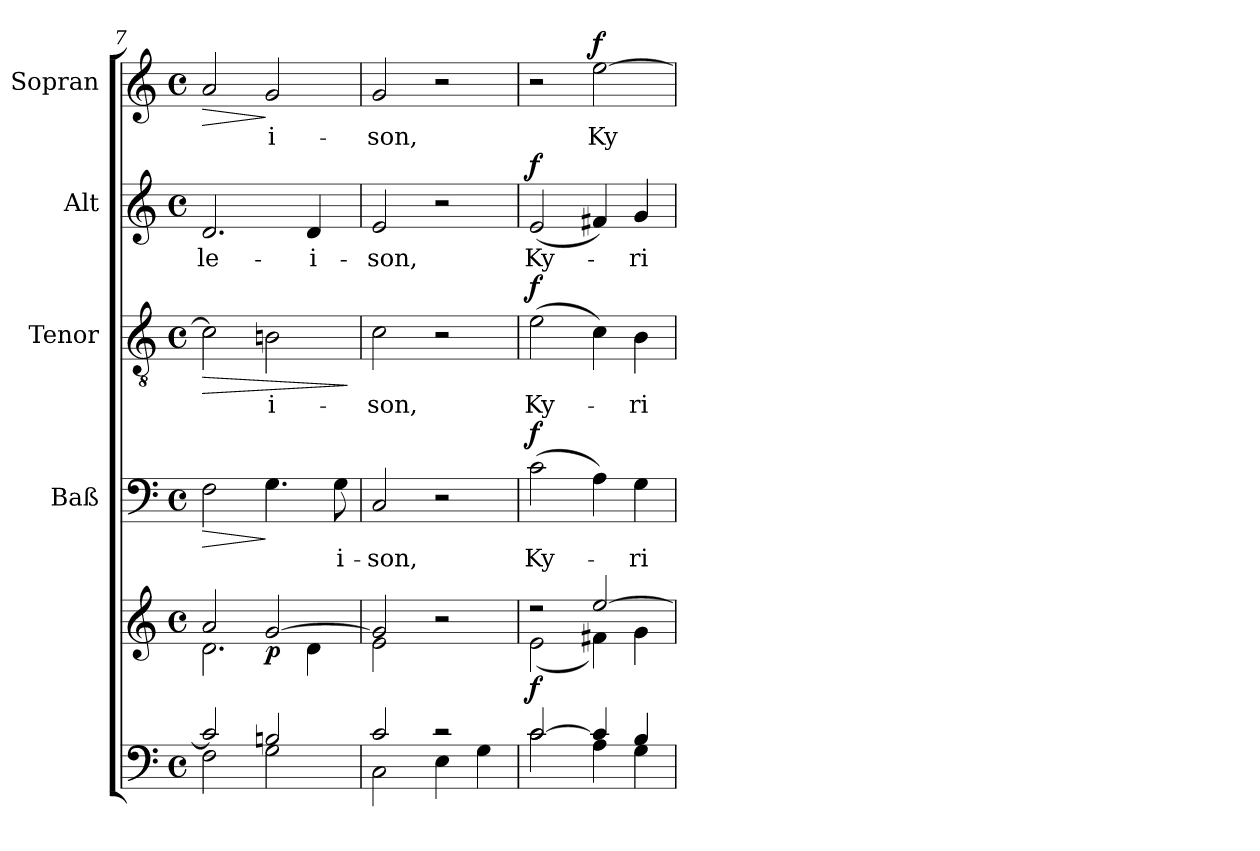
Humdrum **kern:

**kern	**kern	**dynam	**kern	**text	**dynam	**kern	**text	**dynam	**kern	**text	**dynam	**kern	**text	**dynam
*part5	*part5	*part5	*part4	*part4	*part4	*part3	*part3	*part3	*part2	*part2	*part2	*part1	*part1	*part1
*staff6	*staff5	*staff5/6	*staff4	*staff4	*staff4	*staff3	*staff3	*staff3	*staff2	*staff2	*staff2	*staff1	*staff1	*staff1
*	*	*	*I"Baß	*	*	*I"Tenor	*	*	*I"Alt	*	*	*I"Sopran	*	*
*	*	*	*I'Baß	*	*	*I'Ten	*	*	*I'Alt	*	*	*I'Sop	*	*
*clefF4	*clefG2	*	*clefF4	*	*	*clefGv2	*	*	*clefG2	*	*	*clefG2	*	*
*k[]	*k[]	*	*k[]	*	*	*k[]	*	*	*k[]	*	*	*k[]	*	*
*C:	*C:	*	*C:	*	*	*C:	*	*	*C:	*	*	*C:	*	*
*M4/4	*M4/4	*	*M4/4	*	*	*M4/4	*	*	*M4/4	*	*	*M4/4	*	*
*met(c)	*met(c)	*	*met(c)	*	*	*met(c)	*	*	*met(c)	*	*	*met(c)	*	*
=7	=7	=7	=7	=7	=7	=7	=7	=7	=7	=7	=7	=7	=7	=7
*^	*^	*	*	*	*	*	*	*	*	*	*	*	*	*
!	!	!	!	!	!	!	!LO:HP:b	!	!	!LO:HP:b	!	!LO:LY:b	!	!	!	!LO:HP:b
2c/]	2F\	2a/	2.d\	.	2F\	.	>	2c\]	.	>	2.d/	-le-	.	2a/	.	>
!	!	!	!	!LO:DY:b	!	!	!	!	!LO:LY:b	!	!	!	!	!	!LO:LY:b	!
2Bn/	2G\	[>2g/	.	p	4.G\	.	]	2Bn\	-i-	.	.	.	.	2g/	-i-	]
!	!	!	!	!	!	!	!	!	!	!	!	!LO:LY:b	!	!	!	!
.	.	.	4d\	.	.	.	.	.	.	.	4d/	-i-	.	.	.	.
!	!	!	!	!	!	!LO:LY:b	!	!	!	!	!	!	!	!	!	!
.	.	.	.	.	8G\	-i-	.	.	.	.	.	.	.	.	.	.
*v	*v	*	*	*	*	*	*	*	*	*	*	*	*	*	*	*
*	*v	*v	*	*	*	*	*	*	*	*	*	*	*	*	*
.	.	.	.	.	.	.	.	]	.	.	.	.	.	.
=8	=8	=8	=8	=8	=8	=8	=8	=8	=8	=8	=8	=8	=8	=8
*^	*^	*	*	*	*	*	*	*	*	*	*	*	*	*
!	!	!	!	!	!	!LO:LY:b	!	!	!LO:LY:b	!	!	!LO:LY:b	!	!	!LO:LY:b	!
2c/	2C\	2g/]	2e\	.	2C/	-son,	.	2c\	-son,	.	2e/	-son,	.	2g/	-son,	.
2rc	4E\	2r	2ryy	.	2r	.	.	2r	.	.	2r	.	.	2r	.	.
.	4G\	.	.	.	.	.	.	.	.	.	.	.	.	.	.	.
=9	=9	=9	=9	=9	=9	=9	=9	=9	=9	=9	=9	=9	=9	=9	=9	=9
!	!	!	!	!LO:DY:b	!	!LO:LY:b	!LO:DY:a	!	!LO:LY:b	!LO:DY:a	!	!LO:LY:b	!LO:DY:a	!	!	!
[>2c/	2c\	2rdd	(<2e\	f	(>2c\	Ky-	f	(>2e\	Ky-	f	(<2e/	Ky-	f	2r	.	.
!	!	!	!	!	!	!	!	!	!	!	!	!	!	!	!LO:LY:b	!LO:DY:a
4c/]	4A\	[>2ee/	4f#X\)	.	4A\)	.	.	4c\)	.	.	4f#X/)	.	.	[2ee\	Ky-	f
!	!	!	!	!	!	!LO:LY:b	!	!	!LO:LY:b	!	!	!LO:LY:b	!	!	!	!
4B/	4G\	.	4g\	.	4G\	-ri-	.	4B\	-ri-	.	4g/	-ri-	.	.	.	.
*v	*v	*	*	*	*	*	*	*	*	*	*	*	*	*	*	*
*	*v	*v	*	*	*	*	*	*	*	*	*	*	*	*	*
=	=	=	=	=	=	=	=	=	=	=	=	=	=	=
*-	*-	*-	*-	*-	*-	*-	*-	*-	*-	*-	*-	*-	*-	*-
